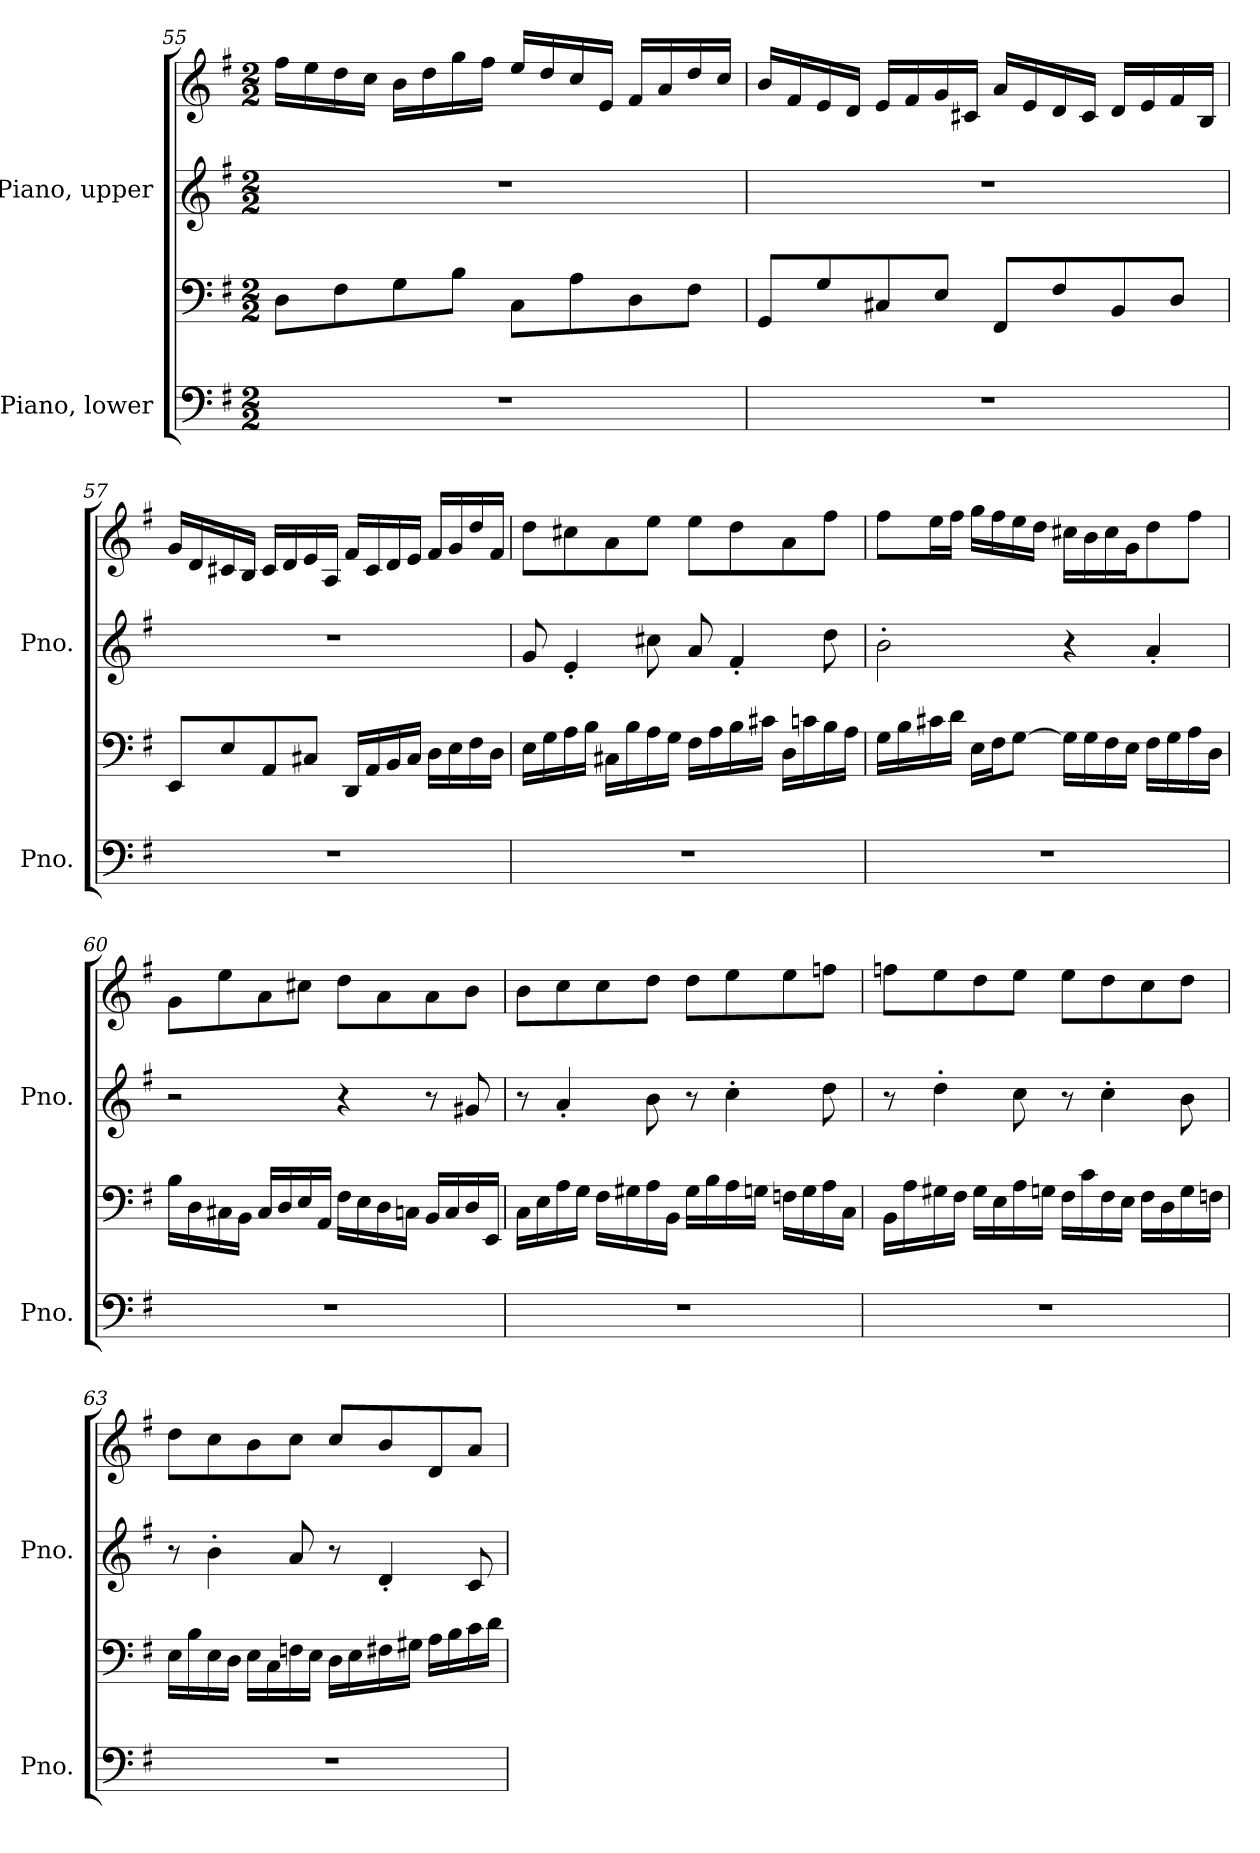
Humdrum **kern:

**kern	**kern	**kern	**kern
*part2	*part2	*part1	*part1
*staff4	*staff3	*staff2	*staff1
*I"Piano, lower	*	*I"Piano, upper	*
*I'Pno.	*	*I'Pno.	*
*clefF4	*clefF4	*clefG2	*clefG2
*k[f#]	*k[f#]	*k[f#]	*k[f#]
*M2/2	*M2/2	*M2/2	*M2/2
=55	=55	=55	=55
1r	8D\L	1r	16ff#\LL
.	.	.	16ee\
.	8F#\	.	16dd\
.	.	.	16cc\JJ
.	8G\	.	16b\LL
.	.	.	16dd\
.	8B\J	.	16gg\
.	.	.	16ff#\JJ
.	8C\L	.	16ee/LL
.	.	.	16dd/
.	8A\	.	16cc/
.	.	.	16e/JJ
.	8D\	.	16f#/LL
.	.	.	16a/
.	8F#\J	.	16dd/
.	.	.	16cc/JJ
!!LO:LB:g=z
=56	=56	=56	=56
1r	8GG/L	1r	16b/LL
.	.	.	16f#/
.	8G/	.	16e/
.	.	.	16d/JJ
.	8C#X/	.	16e/LL
.	.	.	16f#/
.	8E/J	.	16g/
.	.	.	16c#X/JJ
.	8FF#/L	.	16a/LL
.	.	.	16e/
.	8F#/	.	16d/
.	.	.	16c#/JJ
.	8BB/	.	16d/LL
.	.	.	16e/
.	8D/J	.	16f#/
.	.	.	16B/JJ
=57	=57	=57	=57
1r	8EE/L	1r	16g/LL
.	.	.	16d/
.	8E/	.	16c#X/
.	.	.	16B/JJ
.	8AA/	.	16c#/LL
.	.	.	16d/
.	8C#X/J	.	16e/
.	.	.	16A/JJ
.	16DD/LL	.	16f#/LL
.	16AA/	.	16c#/
.	16BB/	.	16d/
.	16C#/JJ	.	16e/JJ
.	16D\LL	.	16f#/LL
.	16E\	.	16g/
.	16F#\	.	16dd/
.	16D\JJ	.	16f#/JJ
!!LO:PB:g=z
=58	=58	=58	=58
1r	16E\LL	8g/	8dd\L
.	16G\	.	.
.	16A\	4e'/	8cc#X\
.	16B\JJ	.	.
.	16C#X\LL	.	8a\
.	16B\	.	.
.	16A\	8cc#X\	8ee\J
.	16G\JJ	.	.
.	16F#\LL	8a/	8ee\L
.	16A\	.	.
.	16B\	4f#'/	8dd\
.	16c#X\JJ	.	.
.	16D\LL	.	8a\
.	16cn\	.	.
.	16B\	8dd\	8ff#\J
.	16A\JJ	.	.
=59	=59	=59	=59
1r	16G\LL	2b'\	8ff#\L
.	16B\	.	.
.	16c#X\	.	16ee\L
.	16d\JJ	.	16ff#\JJ
.	16E\LL	.	16gg\LL
.	16F#\J	.	16ff#\
.	[8G\J	.	16ee\
.	.	.	16dd\JJ
.	16G\LL]	4r	16cc#X\LL
.	16G\	.	16b\
.	16F#\	.	16cc#\
.	16E\JJ	.	16g\J
.	16F#\LL	4a'/	8dd\
.	16G\	.	.
.	16A\	.	8ff#\J
.	16D\JJ	.	.
!!LO:LB:g=z
=60	=60	=60	=60
1r	16B\LL	2r	8g\L
.	16D\	.	.
.	16C#X\	.	8ee\
.	16BB\JJ	.	.
.	16C#/LL	.	8a\
.	16D/	.	.
.	16E/	.	8cc#X\J
.	16AA/JJ	.	.
.	16F#\LL	4r	8dd\L
.	16E\	.	.
.	16D\	.	8a\
.	16Cn\JJ	.	.
.	16BB/LL	8r	8a\
.	16C/	.	.
.	16D/	8g#X/	8b\J
.	16EE/JJ	.	.
=61	=61	=61	=61
1r	16C\LL	8r	8b\L
.	16E\	.	.
.	16A\	4a'/	8cc\
.	16G\JJ	.	.
.	16F#\LL	.	8cc\
.	16G#X\	.	.
.	16A\	8b\	8dd\J
.	16BB\JJ	.	.
.	16G#\LL	8r	8dd\L
.	16B\	.	.
.	16A\	4cc'\	8ee\
.	16Gn\JJ	.	.
.	16Fn\LL	.	8ee\
.	16G\	.	.
.	16A\	8dd\	8ffn\J
.	16C\JJ	.	.
!!LO:LB:g=z
=62	=62	=62	=62
1r	16BB\LL	8r	8ffn\L
.	16A\	.	.
.	16G#X\	4dd'\	8ee\
.	16F#\JJ	.	.
.	16G#\LL	.	8dd\
.	16E\	.	.
.	16A\	8cc\	8ee\J
.	16Gn\JJ	.	.
.	16F#\LL	8r	8ee\L
.	16c\	.	.
.	16F#\	4cc'\	8dd\
.	16E\JJ	.	.
.	16F#\LL	.	8cc\
.	16D\	.	.
.	16G\	8b\	8dd\J
.	16Fn\JJ	.	.
=63	=63	=63	=63
1r	16E\LL	8r	8dd\L
.	16B\	.	.
.	16E\	4b'\	8cc\
.	16D\JJ	.	.
.	16E\LL	.	8b\
.	16C\	.	.
.	16Fn\	8a/	8cc\J
.	16E\JJ	.	.
.	16D\LL	8r	8cc/L
.	16E\	.	.
.	16F#X\	4d'/	8b/
.	16G#X\JJ	.	.
.	16A\LL	.	8d/
.	16B\	.	.
.	16c\	8c/	8a/J
.	16d\JJ	.	.
=	=	=	=
*-	*-	*-	*-
